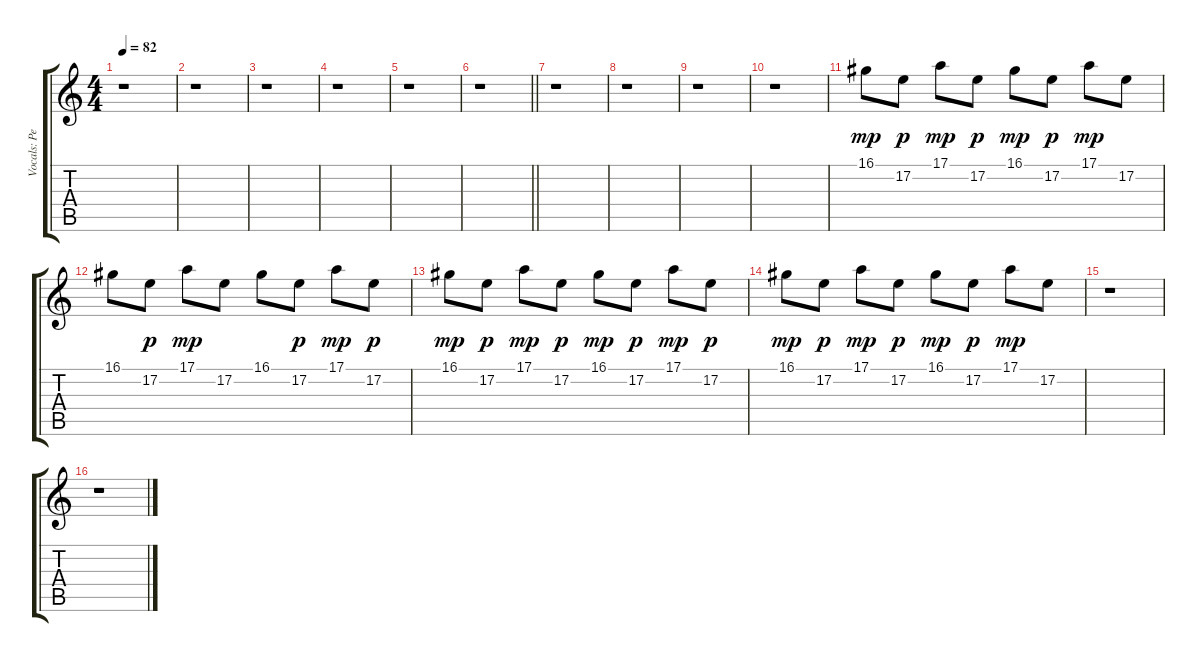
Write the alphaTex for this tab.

\track ("Vocals: Per Gessle" "Vocals: Pe") {instrument lead4chiff}
\staff {score tabs}
\tuning (E4 B3 G3 D3 A2 E2) {hide}
\ts (4 4)
\tempo 82
\clef g2
\ks c
r.1{dy p} |
r.1 |
r.1 |
r.1 |
r.1 |
\barLineRight lightlight
r.1 |
r.1 |
r.1 |
r.1 |
r.1 |
16.1.8{dy mp} 17.2.8{dy p} 17.1.8{dy mp} 17.2.8{dy p} 16.1.8{dy mp} 17.2.8{dy p} 17.1.8{dy mp} 17.2.8 |
16.1.8 17.2.8{dy p} 17.1.8{dy mp} 17.2.8 16.1.8 17.2.8{dy p} 17.1.8{dy mp} 17.2.8{dy p} |
16.1.8{dy mp} 17.2.8{dy p} 17.1.8{dy mp} 17.2.8{dy p} 16.1.8{dy mp} 17.2.8{dy p} 17.1.8{dy mp} 17.2.8{dy p} |
16.1.8{dy mp} 17.2.8{dy p} 17.1.8{dy mp} 17.2.8{dy p} 16.1.8{dy mp} 17.2.8{dy p} 17.1.8{dy mp} 17.2.8 |
r.1 |
r.1
